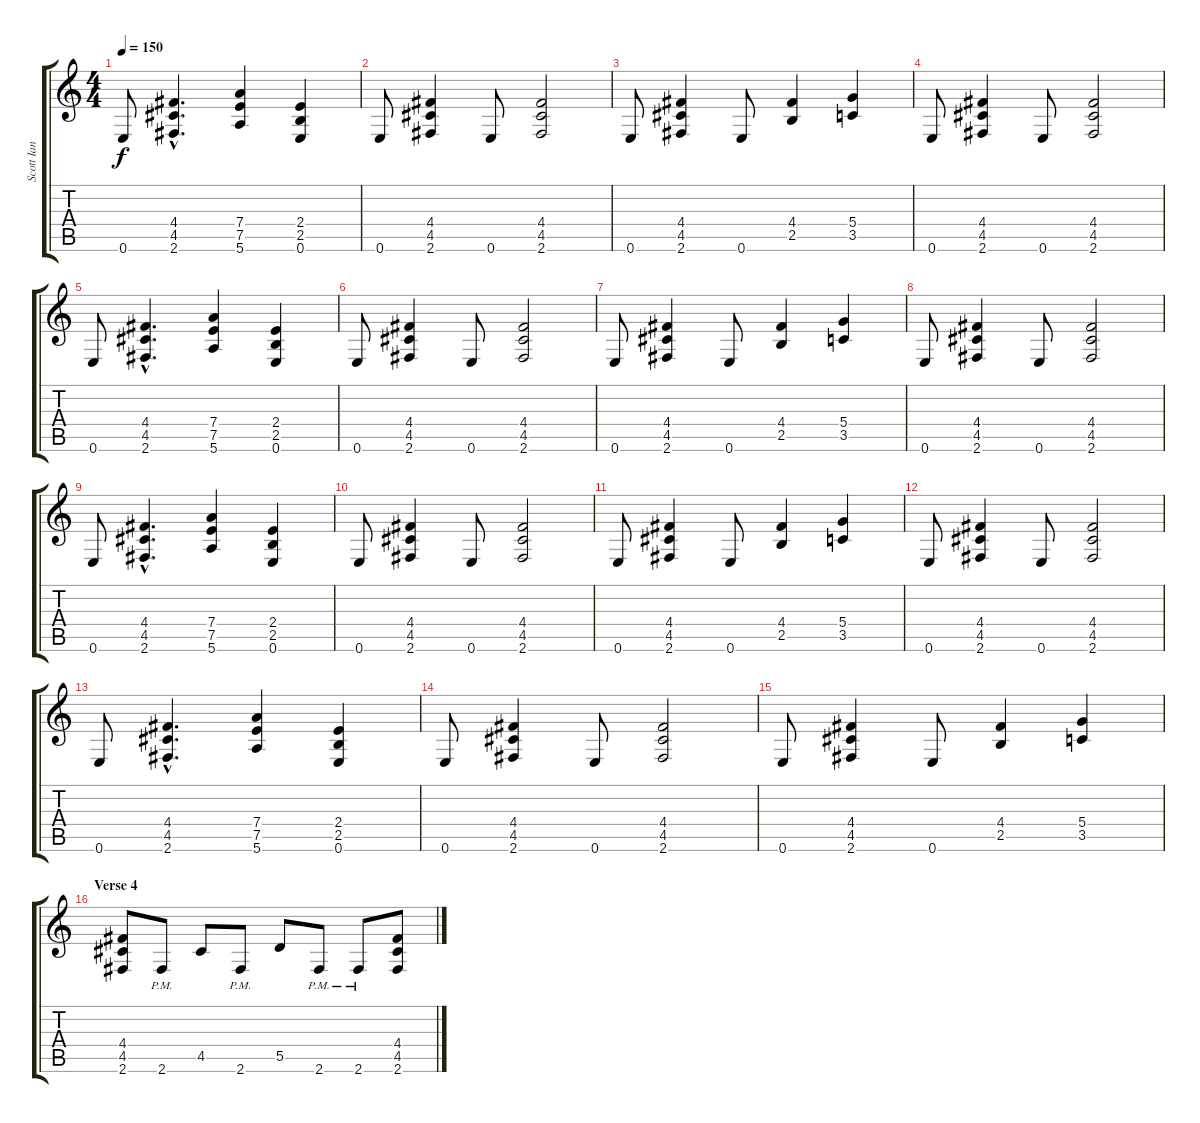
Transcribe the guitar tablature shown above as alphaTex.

\track ("Scott Ian" "Scott Ian") {instrument distortionguitar}
\staff {score tabs}
\tuning (E4 B3 G3 D3 A2 E2) {hide}
\ts (4 4)
\tempo 150
\clef g2
\ks c
0.6.8{dy f} (4.4{hac} 4.5{hac} 2.6{hac}).4{d} (7.4 7.5 5.6).4 (2.4 2.5 0.6).4 |
0.6.8 (4.4 4.5 2.6).4 0.6.8 (4.4 4.5 2.6).2 |
0.6.8 (4.4 4.5 2.6).4 0.6.8 (4.4 2.5).4 (5.4 3.5).4 |
0.6.8 (4.4 4.5 2.6).4 0.6.8 (4.4 4.5 2.6).2 |
0.6.8 (4.4{hac} 4.5{hac} 2.6{hac}).4{d} (7.4 7.5 5.6).4 (2.4 2.5 0.6).4 |
0.6.8 (4.4 4.5 2.6).4 0.6.8 (4.4 4.5 2.6).2 |
0.6.8 (4.4 4.5 2.6).4 0.6.8 (4.4 2.5).4 (5.4 3.5).4 |
0.6.8 (4.4 4.5 2.6).4 0.6.8 (4.4 4.5 2.6).2 |
0.6.8 (4.4{hac} 4.5{hac} 2.6{hac}).4{d} (7.4 7.5 5.6).4 (2.4 2.5 0.6).4 |
0.6.8 (4.4 4.5 2.6).4 0.6.8 (4.4 4.5 2.6).2 |
0.6.8 (4.4 4.5 2.6).4 0.6.8 (4.4 2.5).4 (5.4 3.5).4 |
0.6.8 (4.4 4.5 2.6).4 0.6.8 (4.4 4.5 2.6).2 |
0.6.8 (4.4{hac} 4.5{hac} 2.6{hac}).4{d} (7.4 7.5 5.6).4 (2.4 2.5 0.6).4 |
0.6.8 (4.4 4.5 2.6).4 0.6.8 (4.4 4.5 2.6).2 |
0.6.8 (4.4 4.5 2.6).4 0.6.8 (4.4 2.5).4 (5.4 3.5).4 |
\section ("" "Verse 4")
(4.4 4.5 2.6).8{balance 5} 2.6{pm}.8 4.5.8 2.6{pm}.8 5.5.8 2.6{pm}.8 2.6{pm}.8 (4.4 4.5 2.6).8
